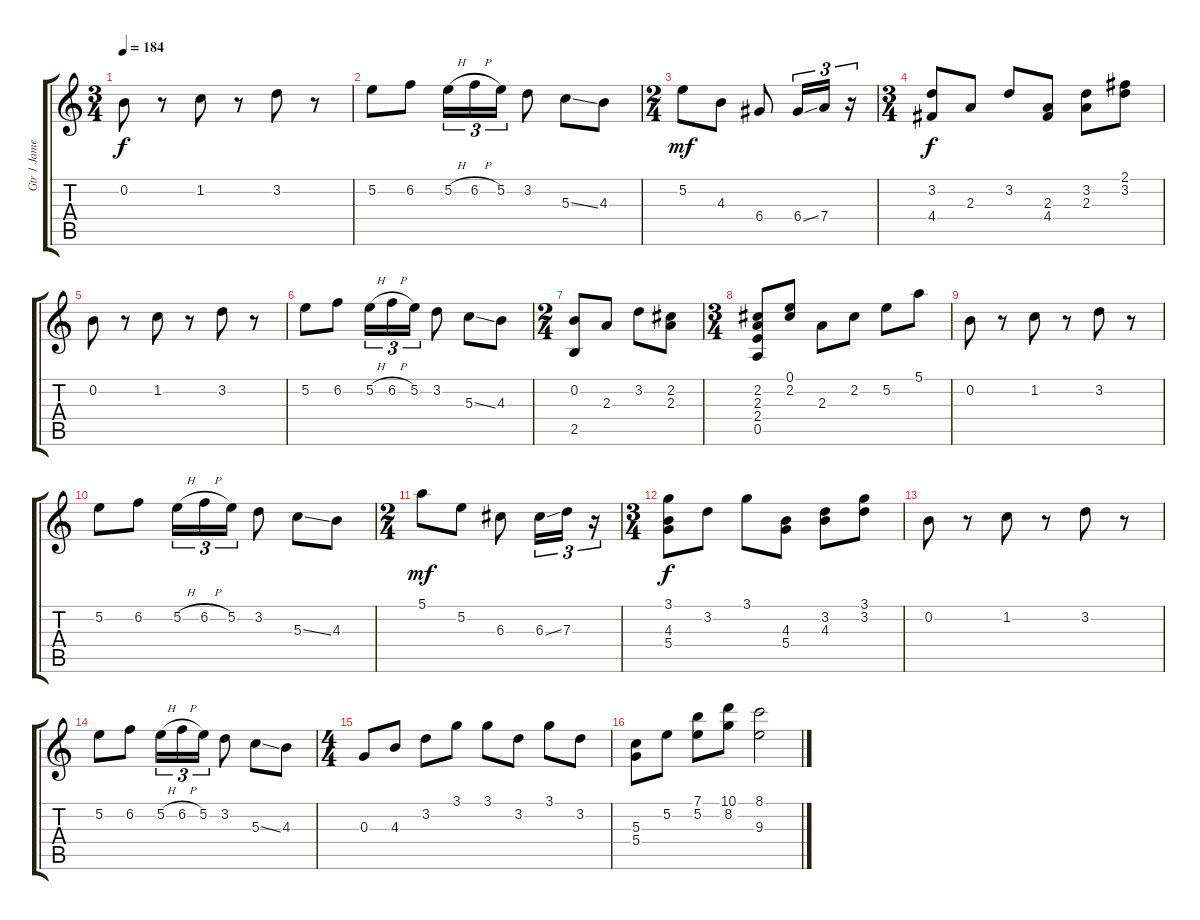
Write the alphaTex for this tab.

\track ("Gtr 1 James" "Gtr 1 Jame") {instrument acousticguitarsteel}
\staff {score tabs}
\tuning (E4 B3 G3 D3 A2 E2) {hide}
\ts (3 4)
\tempo 184
\tempo 82
\tempo 184
\clef g2
\ks c
0.2.8{dy f instrument acousticguitarsteel} r.8 1.2.8 r.8 3.2.8 r.8 |
5.2.8 6.2.8 5.2{h}.16{tu (3 2)} 6.2{h}.16{tu (3 2)} 5.2.16{tu (3 2)} 3.2.8 5.3{ss}.8 4.3.8 |
\ts (2 4)
5.2.8{dy mf} 4.3.8 6.4.8 6.4{ss}.16{tu (3 2)} 7.4.16{tu (3 2)} r.16{tu (3 2)} |
\ts (3 4)
(3.2 4.4).8{dy f} 2.3.8 3.2.8 (2.3 4.4).8 (3.2 2.3).8 (2.1 3.2).8 |
0.2.8 r.8 1.2.8 r.8 3.2.8 r.8 |
5.2.8 6.2.8 5.2{h}.16{tu (3 2)} 6.2{h}.16{tu (3 2)} 5.2.16{tu (3 2)} 3.2.8 5.3{ss}.8 4.3.8 |
\ts (2 4)
(0.2 2.5).8 2.3.8 3.2.8 (2.2 2.3).8 |
\ts (3 4)
(2.2 2.3 2.4 0.5).8 (0.1 2.2).8 2.3.8 2.2.8 5.2.8 5.1.8 |
0.2.8 r.8 1.2.8 r.8 3.2.8 r.8 |
5.2.8 6.2.8 5.2{h}.16{tu (3 2)} 6.2{h}.16{tu (3 2)} 5.2.16{tu (3 2)} 3.2.8 5.3{ss}.8 4.3.8 |
\ts (2 4)
5.1.8{dy mf} 5.2.8 6.3.8 6.3{ss}.16{tu (3 2)} 7.3.16{tu (3 2)} r.16{tu (3 2)} |
\ts (3 4)
(3.1 4.3 5.4).8{dy f} 3.2.8 3.1.8 (4.3 5.4).8 (3.2 4.3).8 (3.1 3.2).8 |
0.2.8 r.8 1.2.8 r.8 3.2.8 r.8 |
5.2.8 6.2.8 5.2{h}.16{tu (3 2)} 6.2{h}.16{tu (3 2)} 5.2.16{tu (3 2)} 3.2.8 5.3{ss}.8 4.3.8 |
\ts (4 4)
0.3.8 4.3.8 3.2.8 3.1.8 3.1.8 3.2.8 3.1.8 3.2.8 |
(5.3 5.4).8 5.2.8 (7.1 5.2).8 (10.1 8.2).8 (8.1 9.3).2
